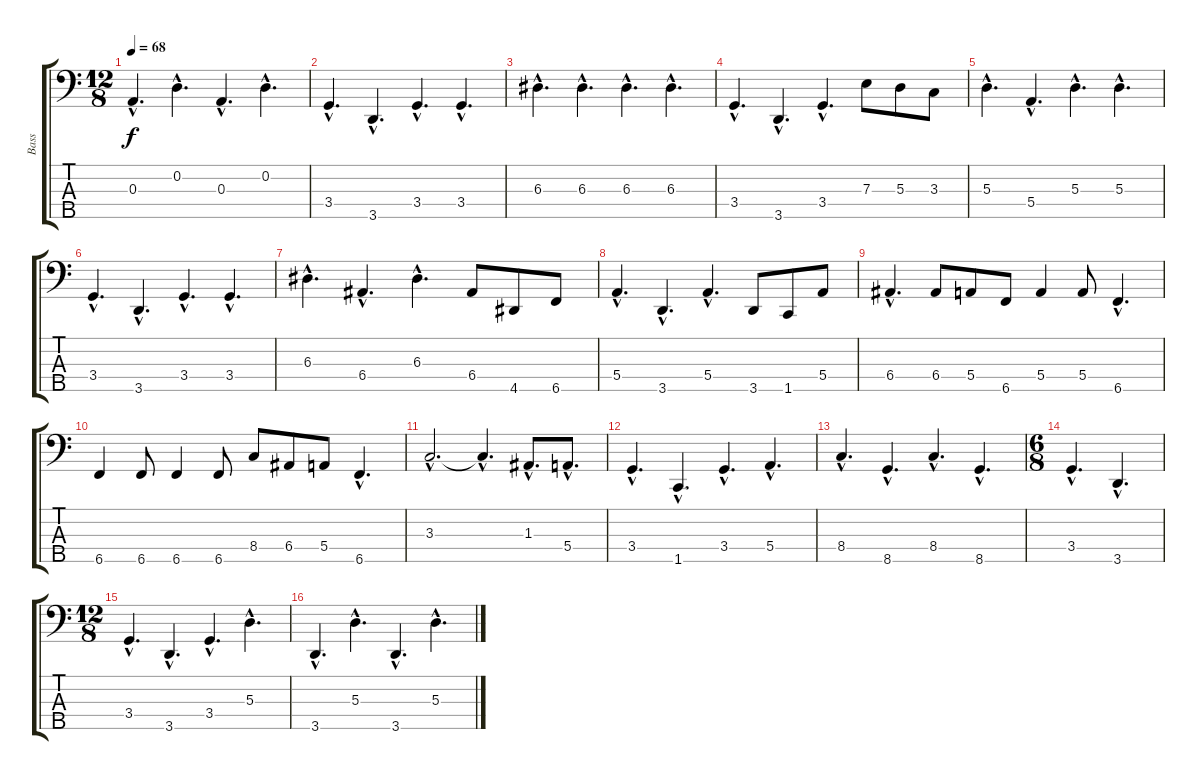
\track ("Bass" "Bass") {instrument electricbassfinger}
\staff {score tabs}
\tuning (G2 D2 A1 E1 B0) {hide}
\ts (12 8)
\tempo 68
\clef f4
\ks c
0.3{hac}.4{d dy f} 0.2{hac}.4{d} 0.3{hac}.4{d} 0.2{hac}.4{d} |
3.4{hac}.4{d} 3.5{hac}.4{d} 3.4{hac}.4{d} 3.4{hac}.4{d} |
6.3{hac}.4{d} 6.3{hac}.4{d} 6.3{hac}.4{d} 6.3{hac}.4{d} |
3.4{hac}.4{d} 3.5{hac}.4{d} 3.4{hac}.4{d} 7.3.8 5.3.8 3.3.8 |
5.3{hac}.4{d} 5.4{hac}.4{d} 5.3{hac}.4{d} 5.3{hac}.4{d} |
3.4{hac}.4{d} 3.5{hac}.4{d} 3.4{hac}.4{d} 3.4{hac}.4{d} |
6.3{hac}.4{d} 6.4{hac}.4{d} 6.3{hac}.4{d} 6.4.8 4.5.8 6.5.8 |
5.4{hac}.4{d} 3.5{hac}.4{d} 5.4{hac}.4{d} 3.5.8 1.5.8 5.4.8 |
6.4{hac}.4{d} 6.4.8 5.4.8 6.5.8 5.4.4 5.4.8 6.5{hac}.4{d} |
6.5.4 6.5.8 6.5.4 6.5.8 8.4.8 6.4.8 5.4.8 6.5{hac}.4{d} |
3.3{hac}.2{d} 3.3{hac t}.4{d} 1.3{hac}.8{d} 5.4{hac}.8{d} |
3.4{hac}.4{d} 1.5{hac}.4{d} 3.4{hac}.4{d} 5.4{hac}.4{d} |
8.4{hac}.4{d} 8.5{hac}.4{d} 8.4{hac}.4{d} 8.5{hac}.4{d} |
\ts (6 8)
3.4{hac}.4{d} 3.5{hac}.4{d} |
\ts (12 8)
3.4{hac}.4{d} 3.5{hac}.4{d} 3.4{hac}.4{d} 5.3{hac}.4{d} |
3.5{hac}.4{d} 5.3{hac}.4{d} 3.5{hac}.4{d} 5.3{hac}.4{d}
